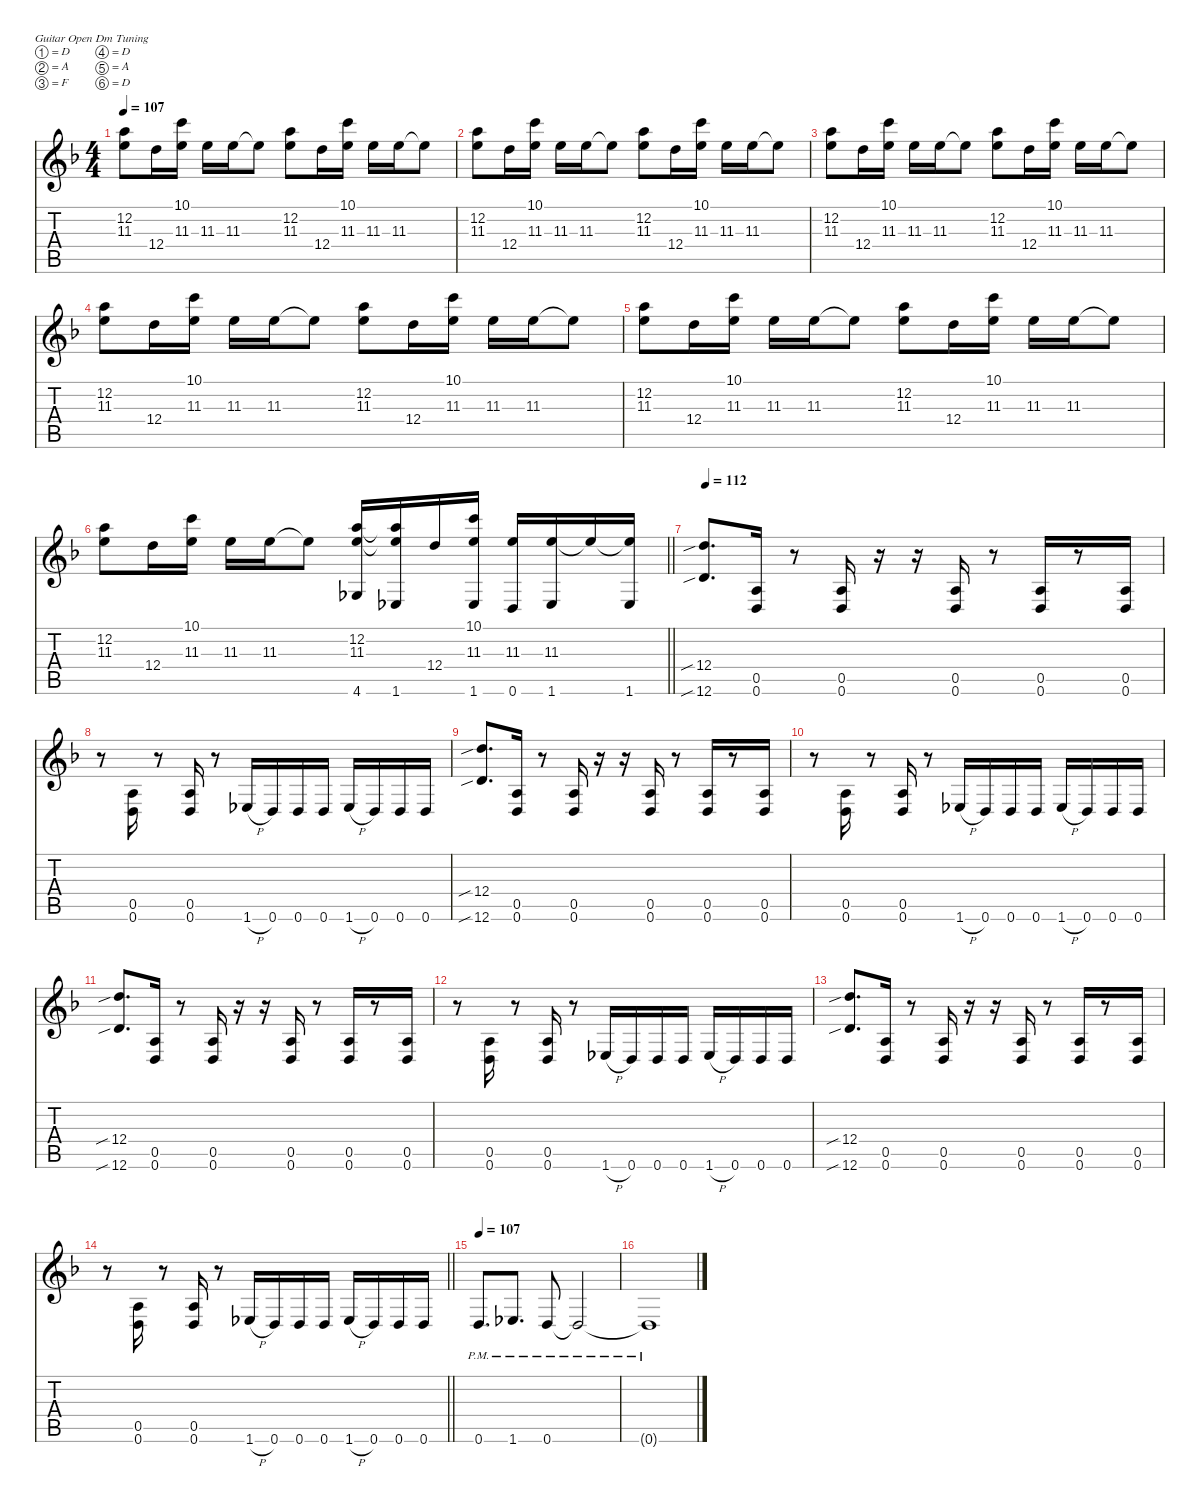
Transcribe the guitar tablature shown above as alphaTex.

\hideDynamics
\bracketExtendMode nobrackets
\singleTrackTrackNamePolicy hidden
\multiTrackTrackNamePolicy hidden
\firstSystemTrackNameMode fullname
\firstSystemTrackNameOrientation horizontal
\otherSystemsTrackNameOrientation horizontal
\track ("Guitar 1" "E-Gt") {defaultSystemsLayout 8 instrument distortionguitar}
\staff {score tabs}
\tuning (D4 A3 F3 D3 A2 D2)
\ts (4 4)
\tempo 107
\clef g2
\ks dminor
(11.3{acc forcenatural} 12.2{acc forcenatural}).8{dy f beam Down} 12.4{acc forcenatural}.16{beam Down} (11.3{acc forcenatural} 10.1{acc forcenatural}).16{beam Down} 11.3{acc forcenatural}.16{beam Down} 11.3{acc forcenatural}.16{beam Down} 11.3{t acc forcenatural}.8{beam Down} (11.3{acc forcenatural} 12.2{acc forcenatural}).8{beam Down} 12.4{acc forcenatural}.16{beam Down} (11.3{acc forcenatural} 10.1{acc forcenatural}).16{beam Down} 11.3{acc forcenatural}.16{beam Down} 11.3{acc forcenatural}.16{beam Down} 11.3{t acc forcenatural}.8{beam Down} |
(11.3{acc forcenatural} 12.2{acc forcenatural}).8{beam Down} 12.4{acc forcenatural}.16{beam Down} (11.3{acc forcenatural} 10.1{acc forcenatural}).16{beam Down} 11.3{acc forcenatural}.16{beam Down} 11.3{acc forcenatural}.16{beam Down} 11.3{t acc forcenatural}.8{beam Down} (11.3{acc forcenatural} 12.2{acc forcenatural}).8{beam Down} 12.4{acc forcenatural}.16{beam Down} (11.3{acc forcenatural} 10.1{acc forcenatural}).16{beam Down} 11.3{acc forcenatural}.16{beam Down} 11.3{acc forcenatural}.16{beam Down} 11.3{t acc forcenatural}.8{beam Down} |
(11.3{acc forcenatural} 12.2{acc forcenatural}).8{beam Down} 12.4{acc forcenatural}.16{beam Down} (11.3{acc forcenatural} 10.1{acc forcenatural}).16{beam Down} 11.3{acc forcenatural}.16{beam Down} 11.3{acc forcenatural}.16{beam Down} 11.3{t acc forcenatural}.8{beam Down} (11.3{acc forcenatural} 12.2{acc forcenatural}).8{beam Down} 12.4{acc forcenatural}.16{beam Down} (11.3{acc forcenatural} 10.1{acc forcenatural}).16{beam Down} 11.3{acc forcenatural}.16{beam Down} 11.3{acc forcenatural}.16{beam Down} 11.3{t acc forcenatural}.8{beam Down} |
(11.3{acc forcenatural} 12.2{acc forcenatural}).8{beam Down} 12.4{acc forcenatural}.16{beam Down} (11.3{acc forcenatural} 10.1{acc forcenatural}).16{beam Down} 11.3{acc forcenatural}.16{beam Down} 11.3{acc forcenatural}.16{beam Down} 11.3{t acc forcenatural}.8{beam Down} (11.3{acc forcenatural} 12.2{acc forcenatural}).8{beam Down} 12.4{acc forcenatural}.16{beam Down} (11.3{acc forcenatural} 10.1{acc forcenatural}).16{beam Down} 11.3{acc forcenatural}.16{beam Down} 11.3{acc forcenatural}.16{beam Down} 11.3{t acc forcenatural}.8{beam Down} |
(11.3{acc forcenatural} 12.2{acc forcenatural}).8{beam Down} 12.4{acc forcenatural}.16{beam Down} (11.3{acc forcenatural} 10.1{acc forcenatural}).16{beam Down} 11.3{acc forcenatural}.16{beam Down} 11.3{acc forcenatural}.16{beam Down} 11.3{t acc forcenatural}.8{beam Down} (11.3{acc forcenatural} 12.2{acc forcenatural}).8{beam Down} 12.4{acc forcenatural}.16{beam Down} (11.3{acc forcenatural} 10.1{acc forcenatural}).16{beam Down} 11.3{acc forcenatural}.16{beam Down} 11.3{acc forcenatural}.16{beam Down} 11.3{t acc forcenatural}.8{beam Down} |
\barLineRight lightlight
(11.3{acc forcenatural} 12.2{acc forcenatural}).8{beam Down} 12.4{acc forcenatural}.16{beam Down} (11.3{acc forcenatural} 10.1{acc forcenatural}).16{beam Down} 11.3{acc forcenatural}.16{beam Down} 11.3{acc forcenatural}.16{beam Down} 11.3{t acc forcenatural}.8{beam Down} (11.3{acc forcenatural} 12.2{acc forcenatural} 4.6{acc b}).16{beam Up} (11.3{t acc forcenatural} 12.2{t acc forcenatural} 1.6{acc b}).16{beam Up} 12.4{acc forcenatural}.16{beam Up} (11.3{acc forcenatural} 10.1{acc forcenatural} 1.6{acc b}).16{beam Up} (11.3{acc forcenatural} 0.6{acc forcenatural}).16{beam Up} (11.3{acc forcenatural} 1.6{acc b}).16{beam Up} 11.3{t acc forcenatural}.16{beam Up} (11.3{t acc forcenatural} 1.6{acc b}).16{beam Up} |
\tempo (112 0.00595238)
(12.6{sib acc forcenatural} 12.4{sib acc forcenatural}).8{d beam Up} (0.5{acc forcenatural} 0.6{acc forcenatural}).16{beam Up} r.8{beam Up} (0.5{acc forcenatural} 0.6{acc forcenatural}).16{beam Up} r.16{beam Up} r.16{beam Up} (0.5{acc forcenatural} 0.6{acc forcenatural}).16{beam Up} r.8{beam Up} (0.5{acc forcenatural} 0.6{acc forcenatural}).16{beam Up} r.8{beam Up} (0.5{acc forcenatural} 0.6{acc forcenatural}).16{beam Up} |
r.8{beam Down} (0.5{acc forcenatural} 0.6{acc forcenatural}).16{beam Up} r.8{beam Up} (0.5{acc forcenatural} 0.6{acc forcenatural}).16{beam Up} r.8{beam Up} 1.6{h acc b}.16{beam Up} 0.6{acc forcenatural}.16{beam Up} 0.6{acc forcenatural}.16{beam Up} 0.6{acc forcenatural}.16{beam Up} 1.6{h acc b}.16{beam Up} 0.6{acc forcenatural}.16{beam Up} 0.6{acc forcenatural}.16{beam Up} 0.6{acc forcenatural}.16{beam Up} |
(12.6{sib acc forcenatural} 12.4{sib acc forcenatural}).8{d beam Up} (0.5{acc forcenatural} 0.6{acc forcenatural}).16{beam Up} r.8{beam Up} (0.5{acc forcenatural} 0.6{acc forcenatural}).16{beam Up} r.16{beam Up} r.16{beam Up} (0.5{acc forcenatural} 0.6{acc forcenatural}).16{beam Up} r.8{beam Up} (0.5{acc forcenatural} 0.6{acc forcenatural}).16{beam Up} r.8{beam Up} (0.5{acc forcenatural} 0.6{acc forcenatural}).16{beam Up} |
r.8{beam Down} (0.5{acc forcenatural} 0.6{acc forcenatural}).16{beam Up} r.8{beam Up} (0.5{acc forcenatural} 0.6{acc forcenatural}).16{beam Up} r.8{beam Up} 1.6{h acc b}.16{beam Up} 0.6{acc forcenatural}.16{beam Up} 0.6{acc forcenatural}.16{beam Up} 0.6{acc forcenatural}.16{beam Up} 1.6{h acc b}.16{beam Up} 0.6{acc forcenatural}.16{beam Up} 0.6{acc forcenatural}.16{beam Up} 0.6{acc forcenatural}.16{beam Up} |
(12.6{sib acc forcenatural} 12.4{sib acc forcenatural}).8{d beam Up} (0.5{acc forcenatural} 0.6{acc forcenatural}).16{beam Up} r.8{beam Up} (0.5{acc forcenatural} 0.6{acc forcenatural}).16{beam Up} r.16{beam Up} r.16{beam Up} (0.5{acc forcenatural} 0.6{acc forcenatural}).16{beam Up} r.8{beam Up} (0.5{acc forcenatural} 0.6{acc forcenatural}).16{beam Up} r.8{beam Up} (0.5{acc forcenatural} 0.6{acc forcenatural}).16{beam Up} |
r.8{beam Down} (0.5{acc forcenatural} 0.6{acc forcenatural}).16{beam Up} r.8{beam Up} (0.5{acc forcenatural} 0.6{acc forcenatural}).16{beam Up} r.8{beam Up} 1.6{h acc b}.16{beam Up} 0.6{acc forcenatural}.16{beam Up} 0.6{acc forcenatural}.16{beam Up} 0.6{acc forcenatural}.16{beam Up} 1.6{h acc b}.16{beam Up} 0.6{acc forcenatural}.16{beam Up} 0.6{acc forcenatural}.16{beam Up} 0.6{acc forcenatural}.16{beam Up} |
(12.6{sib acc forcenatural} 12.4{sib acc forcenatural}).8{d beam Up} (0.5{acc forcenatural} 0.6{acc forcenatural}).16{beam Up} r.8{beam Up} (0.5{acc forcenatural} 0.6{acc forcenatural}).16{beam Up} r.16{beam Up} r.16{beam Up} (0.5{acc forcenatural} 0.6{acc forcenatural}).16{beam Up} r.8{beam Up} (0.5{acc forcenatural} 0.6{acc forcenatural}).16{beam Up} r.8{beam Up} (0.5{acc forcenatural} 0.6{acc forcenatural}).16{beam Up} |
\barLineRight lightlight
r.8{beam Down} (0.5{acc forcenatural} 0.6{acc forcenatural}).16{beam Up} r.8{beam Up} (0.5{acc forcenatural} 0.6{acc forcenatural}).16{beam Up} r.8{beam Up} 1.6{h acc b}.16{beam Up} 0.6{acc forcenatural}.16{beam Up} 0.6{acc forcenatural}.16{beam Up} 0.6{acc forcenatural}.16{beam Up} 1.6{h acc b}.16{beam Up} 0.6{acc forcenatural}.16{beam Up} 0.6{acc forcenatural}.16{beam Up} 0.6{acc forcenatural}.16{beam Up} |
\tempo (107 0.0119048)
0.6{pm acc forcenatural}.8{d beam Up} 1.6{pm acc b}.8{d beam Up} 0.6{pm acc forcenatural}.8{beam Up} 0.6{pm t acc forcenatural}.2{beam Up} |
0.6{pm t acc forcenatural}.1{beam Up}
